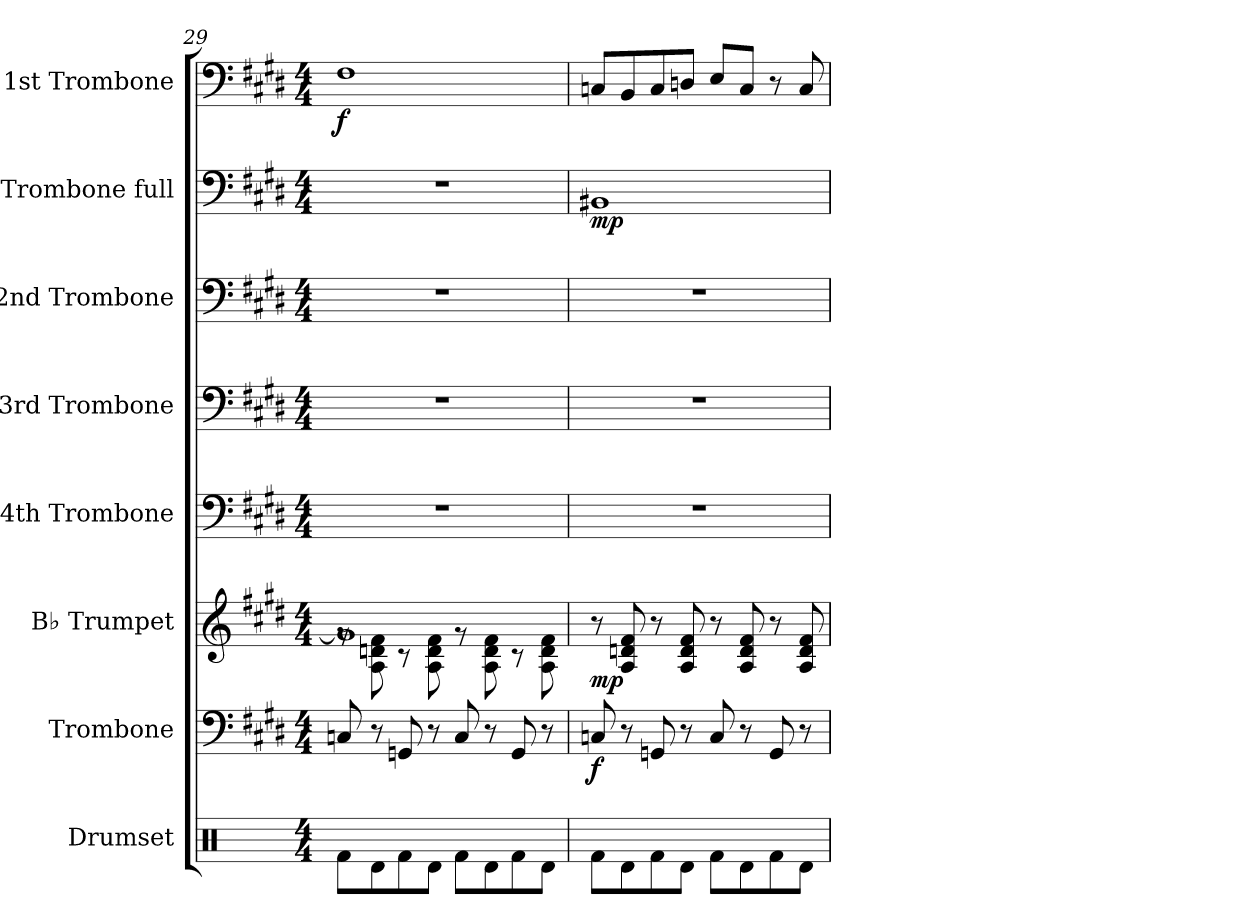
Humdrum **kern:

**kern	**kern	**dynam	**kern	**dynam	**kern	**kern	**kern	**kern	**dynam	**kern	**dynam
*part8	*part7	*part7	*part6	*part6	*part5	*part4	*part3	*part2	*part2	*part1	*part1
*staff8	*staff7	*staff7	*staff6	*staff6	*staff5	*staff4	*staff3	*staff2	*staff2	*staff1	*staff1
*I"Drumset	*I"Trombone	*	*I"B♭ Trumpet	*	*I"4th Trombone	*I"3rd Trombone	*I"2nd Trombone	*I"Trombone full	*	*I"1st Trombone	*
*I'Drs.	*I'Trb.	*	*I'B♭ Tpt.	*	*I'Trb.4	*I'Trb.3	*I'Trb.2	*I'Trb. F	*	*I'Trb.1	*
*clefX	*clefF4	*	*clefG2	*	*clefF4	*clefF4	*clefF4	*clefF4	*	*clefF4	*
*	*	*	*ITrd1c2	*	*	*	*	*	*	*	*
*k[]	*k[f#c#g#d#]	*	*k[f#c#]	*	*k[f#c#g#d#]	*k[f#c#g#d#]	*k[f#c#g#d#]	*k[f#c#g#d#]	*	*k[f#c#g#d#]	*
*M4/4	*M4/4	*	*M4/4	*	*M4/4	*M4/4	*M4/4	*M4/4	*	*M4/4	*
=29	=29	=29	=29	=29	=29	=29	=29	=29	=29	=29	=29
*	*	*	*^	*	*	*	*	*	*	*	*
!	!	!	!	!	!	!	!	!	!	!	!	!LO:DY:b
8Rf\L	8Cn/	.	1f#]	8rg	.	1r	1r	1r	1r	.	1F#	f
8Rd\	8r	.	.	8G\ 8cn\ 8e\	.	.	.	.	.	.	.	.
8Rf\	8GGn/	.	.	8r	.	.	.	.	.	.	.	.
8Rd\J	8r	.	.	8G\ 8c\ 8e\	.	.	.	.	.	.	.	.
8Rf\L	8C/	.	.	8rg	.	.	.	.	.	.	.	.
8Rd\	8r	.	.	8G\ 8c\ 8e\	.	.	.	.	.	.	.	.
8Rf\	8GG/	.	.	8r	.	.	.	.	.	.	.	.
8Rd\J	8r	.	.	8G\ 8c\ 8e\	.	.	.	.	.	.	.	.
=30	=30	=30	=30	=30	=30	=30	=30	=30	=30	=30	=30	=30
!	!	!LO:DY:b	!	!	!LO:DY:b	!	!	!	!	!LO:DY:b	!	!
*	*	*	*v	*v	*	*	*	*	*	*	*	*
8Rf\L	8Cn/	f	8r	mp	1r	1r	1r	1BB#X	mp	8Cn/L	.
8Rd\	8r	.	8G/ 8cn/ 8e/	.	.	.	.	.	.	8BB/	.
8Rf\	8GGn/	.	8r	.	.	.	.	.	.	8C/	.
8Rd\J	8r	.	8G/ 8c/ 8e/	.	.	.	.	.	.	8Dn/J	.
8Rf\L	8C/	.	8r	.	.	.	.	.	.	8E/L	.
8Rd\	8r	.	8G/ 8c/ 8e/	.	.	.	.	.	.	8C/J	.
8Rf\	8GG/	.	8r	.	.	.	.	.	.	8r	.
8Rd\J	8r	.	8G/ 8c/ 8e/	.	.	.	.	.	.	8C/	.
=	=	=	=	=	=	=	=	=	=	=	=
*-	*-	*-	*-	*-	*-	*-	*-	*-	*-	*-	*-
